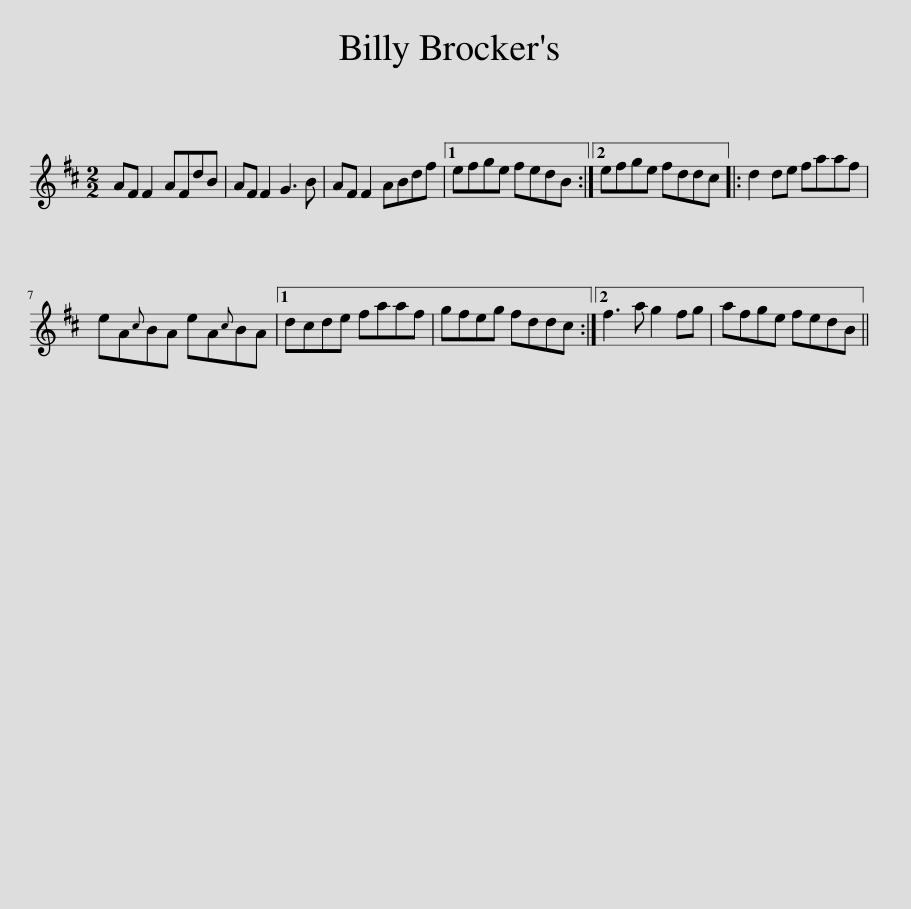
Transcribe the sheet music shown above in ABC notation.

X:1
L:1/8
M:2/2
I:linebreak $
K:D
V:1 treble
V:1
 AF F2 AFdB | AF F2 G3 B | AF F2 ABdf |1 efge fedB :|2 efge fddc |: %5
 d2 de faaf |$ eA{c}BA eA{c}BA |1 dcde faaf | gfeg fddc :|2 f3 a g2 fg | %10
 afge fedB || %11
